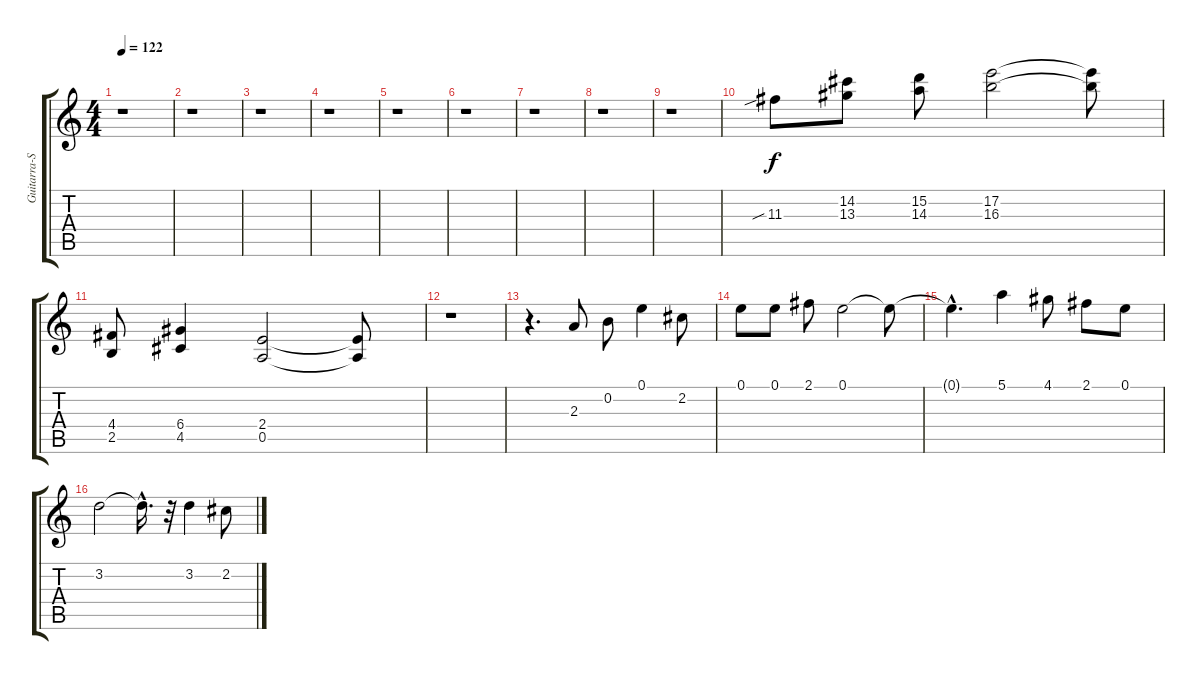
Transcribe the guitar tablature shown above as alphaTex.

\track ("Guitarra-Solo" "Guitarra-S") {instrument overdrivenguitar}
\staff {score tabs}
\tuning (E4 B3 G3 D3 A2 E2) {hide}
\ts (4 4)
\tempo 122
\clef g2
\ks c
r.1{dy f} |
r.1 |
r.1 |
r.1 |
r.1 |
r.1 |
r.1 |
r.1 |
r.1 |
11.3{sib}.8 (14.2 13.3).8 (15.2 14.3).8 (17.2 16.3).2 (17.2{t} 16.3{t}).8 |
(4.4 2.5).8 (6.4 4.5).4 (2.4 0.5).2 (2.4{t} 0.5{t}).8 |
r.1 |
r.4{d} 2.3.8 0.2.8 0.1.4 2.2.8 |
0.1.8 0.1.8 2.1.8 0.1.2 0.1{t}.8 |
0.1{hac t}.4{d} 5.1.4 4.1.8 2.1.8 0.1.8 |
3.2.2 3.2{hac t}.16{d} r.32 3.2.4 2.2.8
